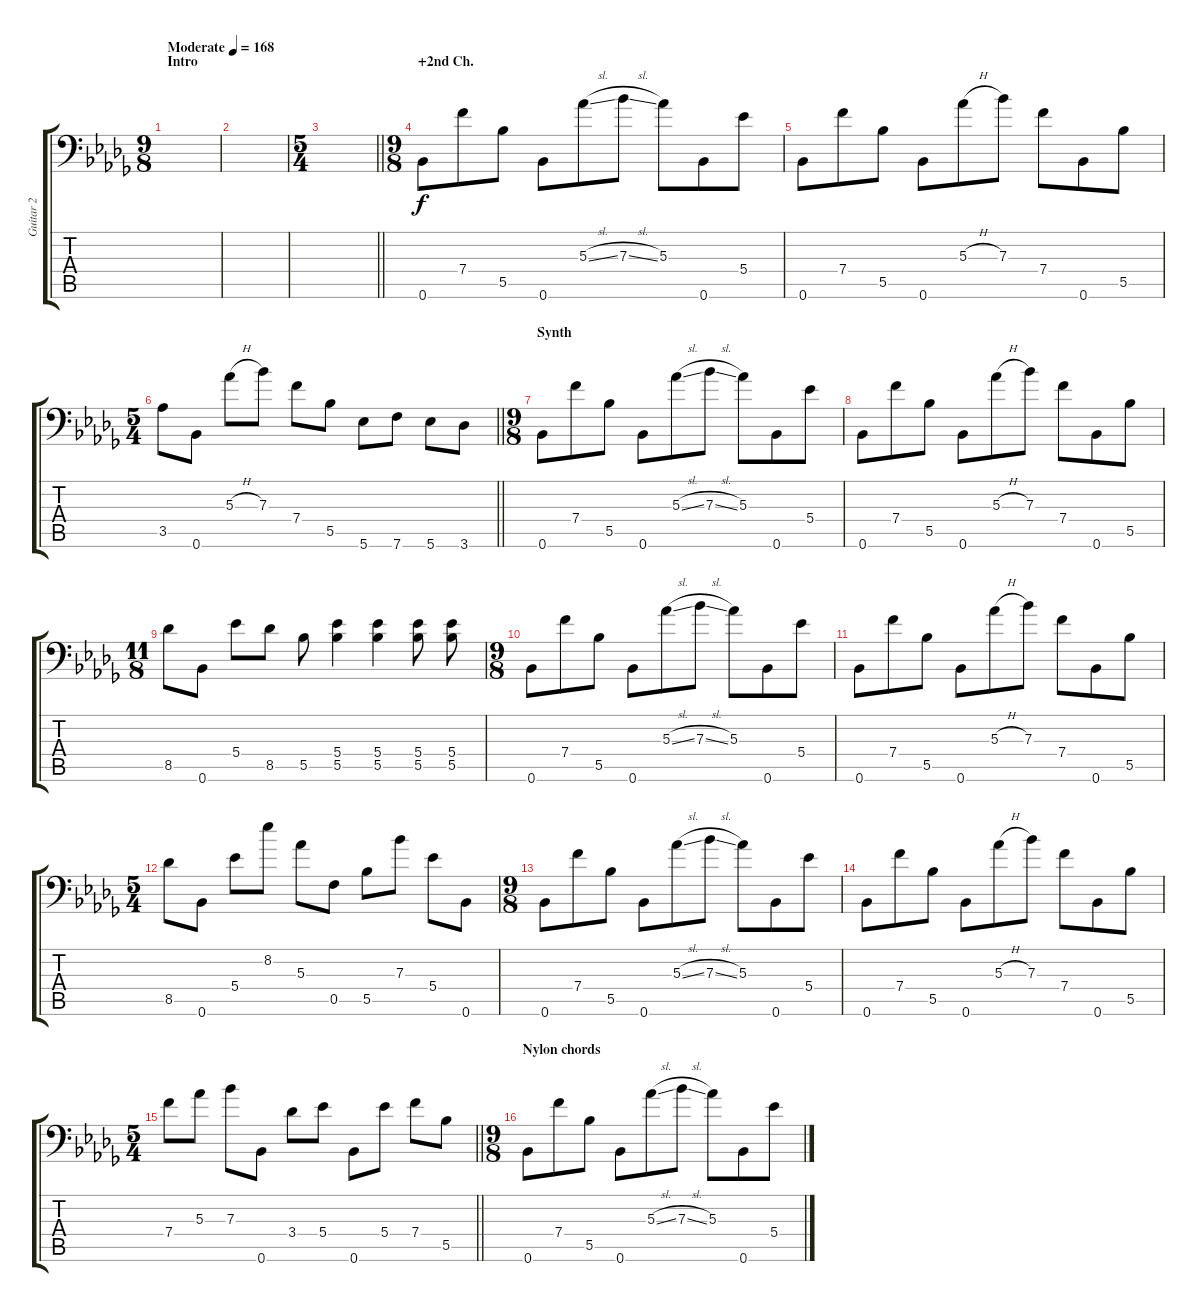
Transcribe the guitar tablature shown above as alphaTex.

\track ("Guitar 2" "Guitar 2") {instrument acousticguitarsteel}
\staff {score tabs}
\tuning (C4 G3 Eb3 Bb2 F2 Bb1) {hide}
\ts (9 8)
\section ("" "Intro")
\tempo (168 "Moderate")
\clef f4
\ks bbminor
|
|
\ts (5 4)
\barLineRight lightlight
|
\ts (9 8)
\section ("" "+2nd Ch.")
0.6.8 7.4.8 5.5.8 0.6.8 5.3{sl}.8 7.3{sl}.8 5.3.8 0.6.8 5.4.8 |
0.6.8 7.4.8 5.5.8 0.6.8 5.3{h}.8 7.3.8 7.4.8 0.6.8 5.5.8 |
\ts (5 4)
\barLineRight lightlight
3.5.8 0.6.8 5.3{h}.8 7.3.8 7.4.8 5.5.8 5.6.8 7.6.8 5.6.8 3.6.8 |
\ts (9 8)
\section ("" "Synth")
0.6.8 7.4.8 5.5.8 0.6.8 5.3{sl}.8 7.3{sl}.8 5.3.8 0.6.8 5.4.8 |
0.6.8 7.4.8 5.5.8 0.6.8 5.3{h}.8 7.3.8 7.4.8 0.6.8 5.5.8 |
\ts (11 8)
8.5.8 0.6.8 5.4.8 8.5.8 5.5.8 (5.4 5.5).4 (5.4 5.5).4 (5.4 5.5).8 (5.4 5.5).8 |
\ts (9 8)
0.6.8 7.4.8 5.5.8 0.6.8 5.3{sl}.8 7.3{sl}.8 5.3.8 0.6.8 5.4.8 |
0.6.8 7.4.8 5.5.8 0.6.8 5.3{h}.8 7.3.8 7.4.8 0.6.8 5.5.8 |
\ts (5 4)
8.5.8 0.6.8 5.4.8 8.2.8 5.3.8 0.5.8 5.5.8 7.3.8 5.4.8 0.6.8 |
\ts (9 8)
0.6.8 7.4.8 5.5.8 0.6.8 5.3{sl}.8 7.3{sl}.8 5.3.8 0.6.8 5.4.8 |
0.6.8 7.4.8 5.5.8 0.6.8 5.3{h}.8 7.3.8 7.4.8 0.6.8 5.5.8 |
\ts (5 4)
\barLineRight lightlight
7.4.8 5.3.8 7.3.8 0.6.8 3.4.8 5.4.8 0.6.8 5.4.8 7.4.8 5.5.8 |
\ts (9 8)
\section ("" "Nylon chords")
0.6.8 7.4.8 5.5.8 0.6.8 5.3{sl}.8 7.3{sl}.8 5.3.8 0.6.8 5.4.8
